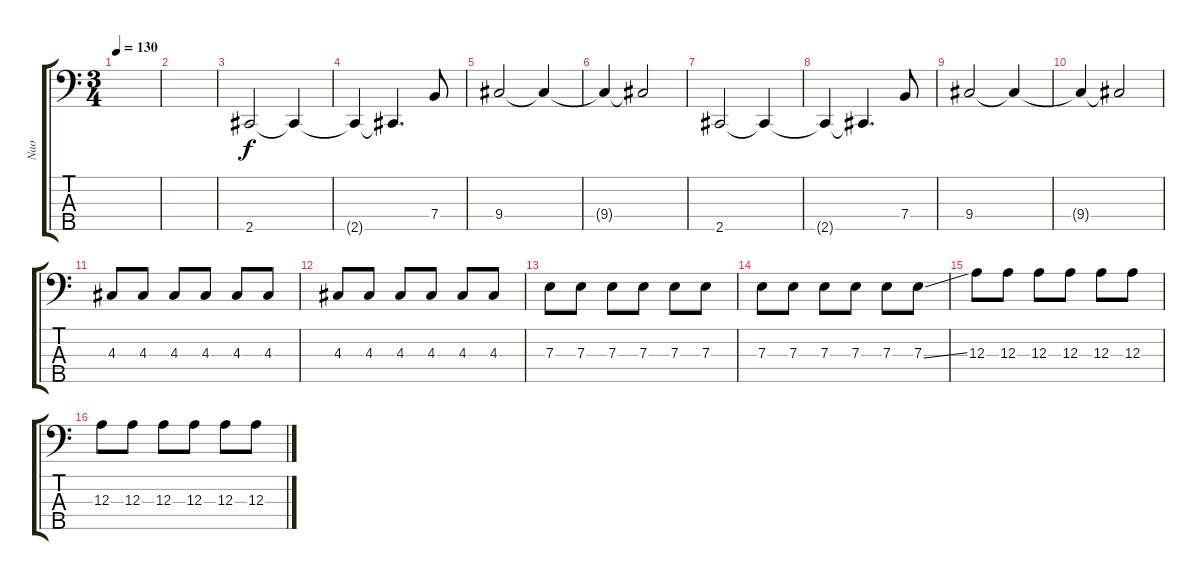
\track ("Nao" "Nao") {instrument electricbasspick}
\staff {score tabs}
\tuning (G2 D2 A1 E1 B0) {hide}
\ts (3 4)
\tempo 130
\clef f4
\ks c
|
|
2.5.2{volume 16} 2.5{t}.4 |
2.5{t}.4 2.5{t}.4{d} 7.4.8 |
9.4.2 9.4{t}.4 |
9.4{t}.4 9.4{t}.2 |
2.5.2 2.5{t}.4 |
2.5{t}.4 2.5{t}.4{d} 7.4.8 |
9.4.2 9.4{t}.4 |
9.4{t}.4 9.4{t}.2 |
4.3.8{volume 14} 4.3.8 4.3.8 4.3.8 4.3.8 4.3.8 |
4.3.8 4.3.8 4.3.8 4.3.8 4.3.8 4.3.8 |
7.3.8 7.3.8 7.3.8 7.3.8 7.3.8 7.3.8 |
7.3.8 7.3.8 7.3.8 7.3.8 7.3.8 7.3{ss}.8 |
12.3.8 12.3.8 12.3.8 12.3.8 12.3.8 12.3.8 |
12.3.8 12.3.8 12.3.8 12.3.8 12.3.8 12.3{ss}.8
